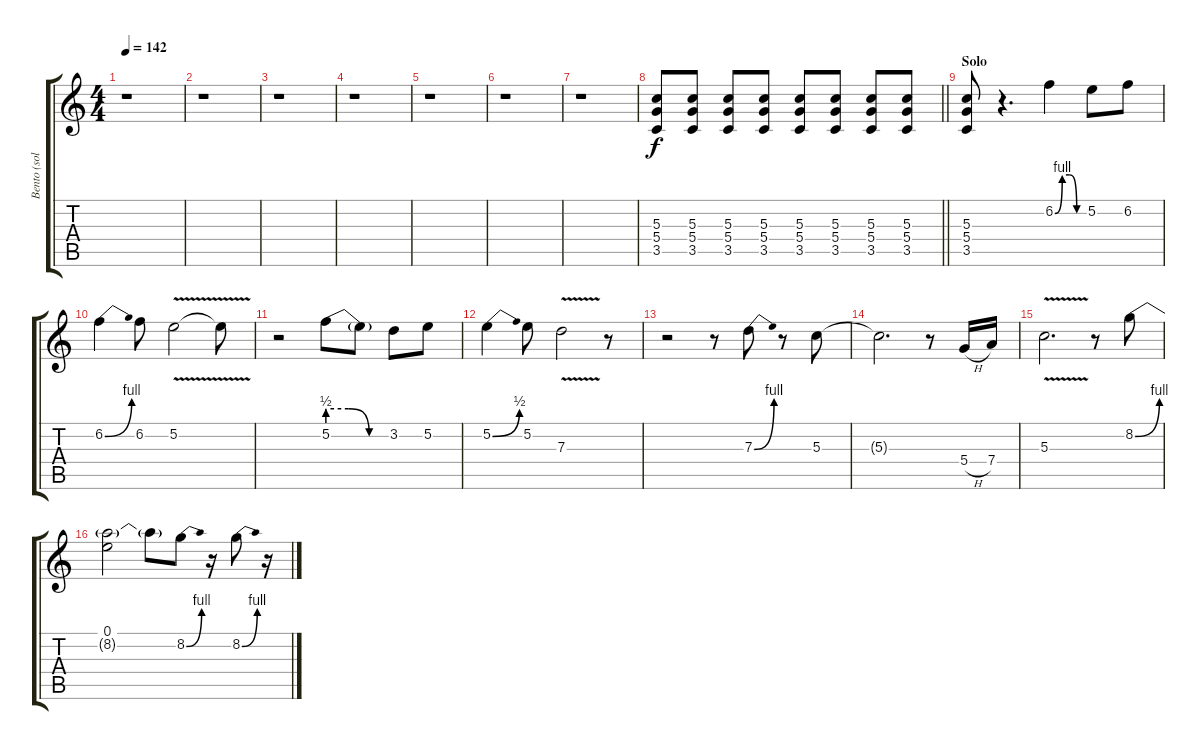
\track ("Bento (solos)" "Bento (sol") {instrument overdrivenguitar}
\staff {score tabs}
\tuning (E4 B3 G3 D3 A2 E2) {hide}
\ts (4 4)
\tempo 142
\clef g2
\ks c
r.1{dy f} |
r.1 |
r.1 |
r.1 |
r.1 |
r.1 |
r.1 |
\barLineRight lightlight
(5.3 5.4 3.5).8 (5.3 5.4 3.5).8 (5.3 5.4 3.5).8 (5.3 5.4 3.5).8 (5.3 5.4 3.5).8 (5.3 5.4 3.5).8 (5.3 5.4 3.5).8 (5.3 5.4 3.5).8 |
\section ("" "Solo")
(5.3 5.4 3.5).8 r.4{d} 6.2{be (custom 0 0 15 4 30 4 45 0 60 0)}.4 5.2.8 6.2.8 |
6.2{be (bend 0 0 60 4)}.4 6.2.8 5.2{v}.2 5.2{t}.8 |
r.2 5.2{be (custom 0 2 20 2 40 0 60 0)}.8 5.2{t}.8 3.2.8 5.2.8 |
5.2{be (bend 0 0 60 2)}.4 5.2.8 7.3{v}.2 r.8 |
r.2 r.8 7.3{be (bend 0 0 60 4)}.8 r.8 5.3.8 |
5.3{t}.2{d} r.8 5.4{h}.16 7.4.16 |
5.3{v}.2{d} r.8 8.2{be (bend 0 0 60 4)}.8 |
(0.1 8.2{t}).2 8.2{t}.8 8.2{be (bend 0 0 60 4)}.8 r.16 8.2{be (bend 0 0 60 4)}.8 r.16
